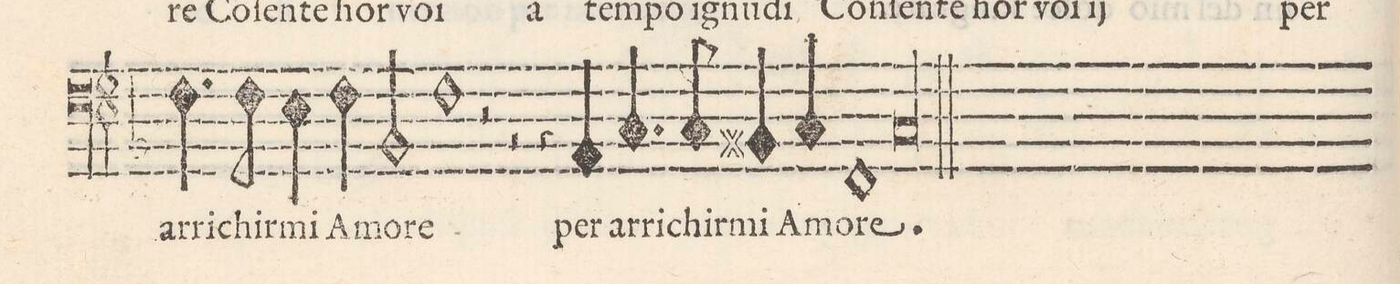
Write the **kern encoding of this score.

**kern	**text
*I"BASSO	*
*clefF4	*
*k[b-]	*
*met(c)	*
*M2/1	*
4.F\	arri-
8F\	-chir-
4Eny\	-mi
4F\	A-
=46-	=46-
2BB-/	-mo-
1F\	-re
2r	.
=47-	=47-
2r	.
4r	.
4AA/	per
4.C/	arri-
8C/	-chir-
4BBn/	-mi
4C/	A-
=48-	=48-
1FF	-mo-
1Cl/	-re.
==	==
*-	*-
